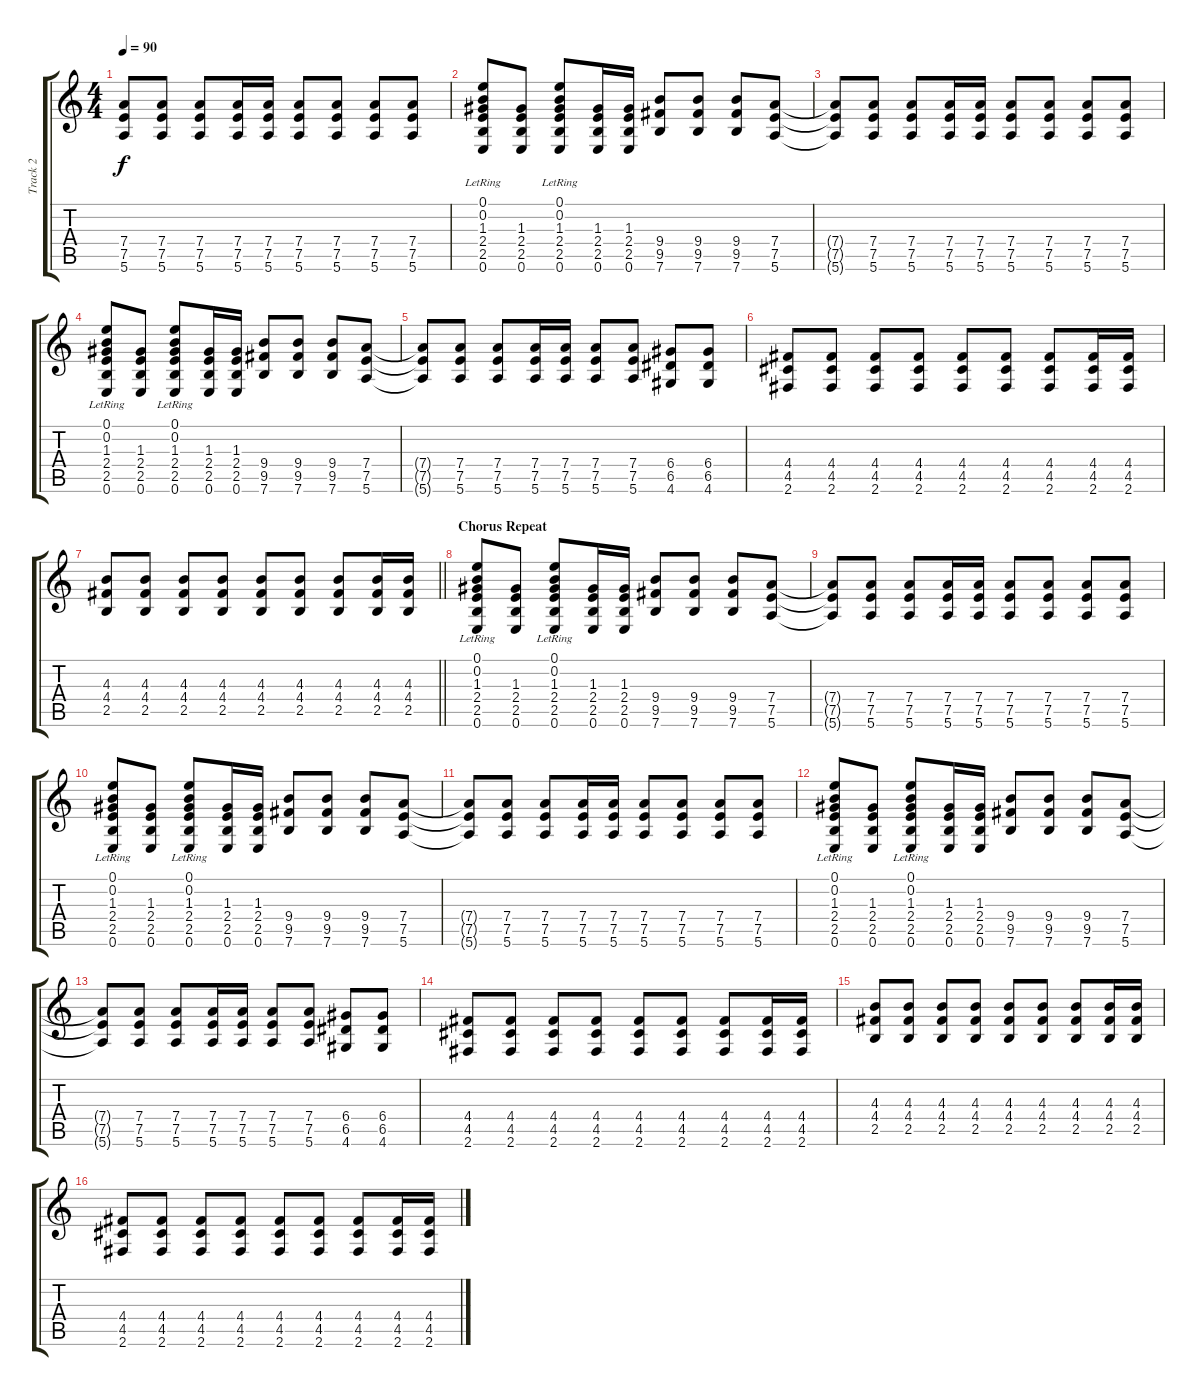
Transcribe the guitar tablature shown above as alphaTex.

\track ("Track 2" "Track 2") {instrument distortionguitar}
\staff {score tabs}
\tuning (E4 B3 G3 D3 A2 E2) {hide}
\ts (4 4)
\tempo 90
\clef g2
\ks c
(7.4{t} 7.5{t} 5.6{t}).8{dy f} (7.4 7.5 5.6).8 (7.4 7.5 5.6).8 (7.4 7.5 5.6).16 (7.4 7.5 5.6).16 (7.4 7.5 5.6).8 (7.4 7.5 5.6).8 (7.4 7.5 5.6).8 (7.4 7.5 5.6).8 |
(0.1{lr} 0.2{lr} 1.3{lr} 2.4{lr} 2.5{lr} 0.6{lr}).8 (1.3 2.4 2.5 0.6).8 (0.1{lr} 0.2{lr} 1.3{lr} 2.4{lr} 2.5{lr} 0.6{lr}).8 (1.3 2.4 2.5 0.6).16 (1.3 2.4 2.5 0.6).16 (9.4 9.5 7.6).8 (9.4 9.5 7.6).8 (9.4 9.5 7.6).8 (7.4 7.5 5.6).8 |
(7.4{t} 7.5{t} 5.6{t}).8 (7.4 7.5 5.6).8 (7.4 7.5 5.6).8 (7.4 7.5 5.6).16 (7.4 7.5 5.6).16 (7.4 7.5 5.6).8 (7.4 7.5 5.6).8 (7.4 7.5 5.6).8 (7.4 7.5 5.6).8 |
(0.1{lr} 0.2{lr} 1.3{lr} 2.4{lr} 2.5{lr} 0.6{lr}).8 (1.3 2.4 2.5 0.6).8 (0.1{lr} 0.2{lr} 1.3{lr} 2.4{lr} 2.5{lr} 0.6{lr}).8 (1.3 2.4 2.5 0.6).16 (1.3 2.4 2.5 0.6).16 (9.4 9.5 7.6).8 (9.4 9.5 7.6).8 (9.4 9.5 7.6).8 (7.4 7.5 5.6).8 |
(7.4{t} 7.5{t} 5.6{t}).8 (7.4 7.5 5.6).8 (7.4 7.5 5.6).8 (7.4 7.5 5.6).16 (7.4 7.5 5.6).16 (7.4 7.5 5.6).8 (7.4 7.5 5.6).8 (6.4 6.5 4.6).8 (6.4 6.5 4.6).8 |
(4.4 4.5 2.6).8 (4.4 4.5 2.6).8 (4.4 4.5 2.6).8 (4.4 4.5 2.6).8 (4.4 4.5 2.6).8 (4.4 4.5 2.6).8 (4.4 4.5 2.6).8 (4.4 4.5 2.6).16 (4.4 4.5 2.6).16 |
\barLineRight lightlight
(4.3 4.4 2.5).8 (4.3 4.4 2.5).8 (4.3 4.4 2.5).8 (4.3 4.4 2.5).8 (4.3 4.4 2.5).8 (4.3 4.4 2.5).8 (4.3 4.4 2.5).8 (4.3 4.4 2.5).16 (4.3 4.4 2.5).16 |
\section ("" "Chorus Repeat")
(0.1{lr} 0.2{lr} 1.3{lr} 2.4{lr} 2.5{lr} 0.6{lr}).8 (1.3 2.4 2.5 0.6).8 (0.1{lr} 0.2{lr} 1.3{lr} 2.4{lr} 2.5{lr} 0.6{lr}).8 (1.3 2.4 2.5 0.6).16 (1.3 2.4 2.5 0.6).16 (9.4 9.5 7.6).8 (9.4 9.5 7.6).8 (9.4 9.5 7.6).8 (7.4 7.5 5.6).8 |
(7.4{t} 7.5{t} 5.6{t}).8 (7.4 7.5 5.6).8 (7.4 7.5 5.6).8 (7.4 7.5 5.6).16 (7.4 7.5 5.6).16 (7.4 7.5 5.6).8 (7.4 7.5 5.6).8 (7.4 7.5 5.6).8 (7.4 7.5 5.6).8 |
(0.1{lr} 0.2{lr} 1.3{lr} 2.4{lr} 2.5{lr} 0.6{lr}).8 (1.3 2.4 2.5 0.6).8 (0.1{lr} 0.2{lr} 1.3{lr} 2.4{lr} 2.5{lr} 0.6{lr}).8 (1.3 2.4 2.5 0.6).16 (1.3 2.4 2.5 0.6).16 (9.4 9.5 7.6).8 (9.4 9.5 7.6).8 (9.4 9.5 7.6).8 (7.4 7.5 5.6).8 |
(7.4{t} 7.5{t} 5.6{t}).8 (7.4 7.5 5.6).8 (7.4 7.5 5.6).8 (7.4 7.5 5.6).16 (7.4 7.5 5.6).16 (7.4 7.5 5.6).8 (7.4 7.5 5.6).8 (7.4 7.5 5.6).8 (7.4 7.5 5.6).8 |
(0.1{lr} 0.2{lr} 1.3{lr} 2.4{lr} 2.5{lr} 0.6{lr}).8 (1.3 2.4 2.5 0.6).8 (0.1{lr} 0.2{lr} 1.3{lr} 2.4{lr} 2.5{lr} 0.6{lr}).8 (1.3 2.4 2.5 0.6).16 (1.3 2.4 2.5 0.6).16 (9.4 9.5 7.6).8 (9.4 9.5 7.6).8 (9.4 9.5 7.6).8 (7.4 7.5 5.6).8 |
(7.4{t} 7.5{t} 5.6{t}).8 (7.4 7.5 5.6).8 (7.4 7.5 5.6).8 (7.4 7.5 5.6).16 (7.4 7.5 5.6).16 (7.4 7.5 5.6).8 (7.4 7.5 5.6).8 (6.4 6.5 4.6).8 (6.4 6.5 4.6).8 |
(4.4 4.5 2.6).8 (4.4 4.5 2.6).8 (4.4 4.5 2.6).8 (4.4 4.5 2.6).8 (4.4 4.5 2.6).8 (4.4 4.5 2.6).8 (4.4 4.5 2.6).8 (4.4 4.5 2.6).16 (4.4 4.5 2.6).16 |
(4.3 4.4 2.5).8 (4.3 4.4 2.5).8 (4.3 4.4 2.5).8 (4.3 4.4 2.5).8 (4.3 4.4 2.5).8 (4.3 4.4 2.5).8 (4.3 4.4 2.5).8 (4.3 4.4 2.5).16 (4.3 4.4 2.5).16 |
(4.4 4.5 2.6).8 (4.4 4.5 2.6).8 (4.4 4.5 2.6).8 (4.4 4.5 2.6).8 (4.4 4.5 2.6).8 (4.4 4.5 2.6).8 (4.4 4.5 2.6).8 (4.4 4.5 2.6).16 (4.4 4.5 2.6).16
